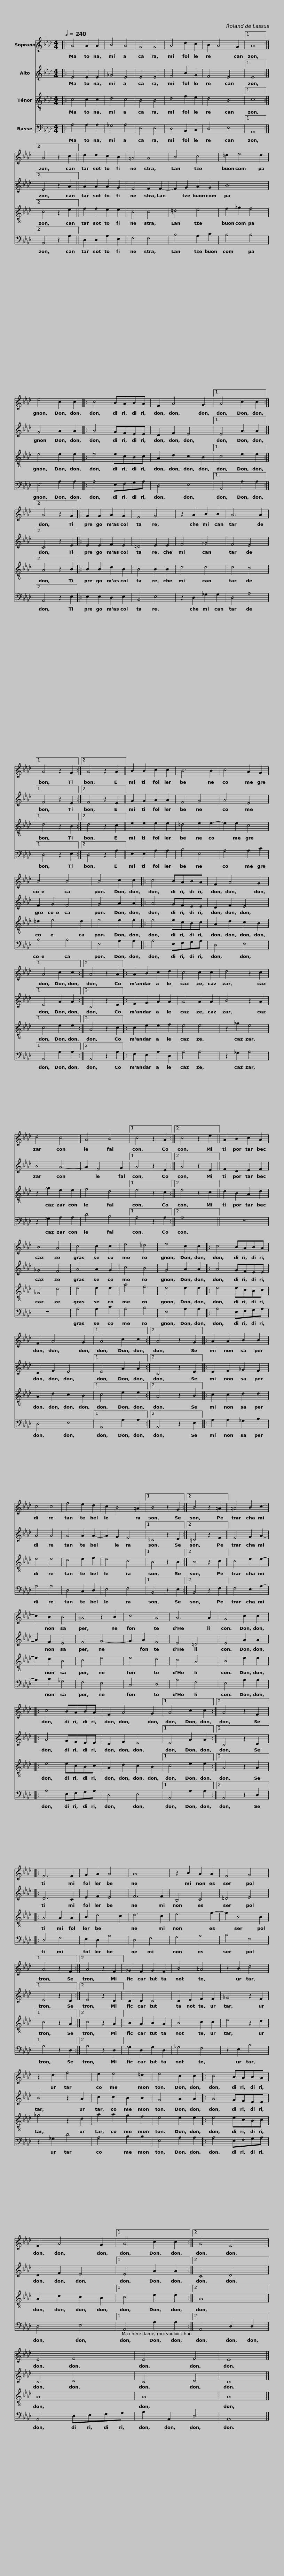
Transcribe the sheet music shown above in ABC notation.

X:1
%%score 1 2 3 4
L:1/8
Q:1/4=240
M:4/4
I:linebreak $
K:Ab
V:1 treble
V:2 treble
V:3 treble-8
V:4 bass
V:1
|: A4 A2 A2 | B4 A4 | G4 G4 | A4 d2 c2 | B2 A4 G2 |1 %5
 A8 :|2 A4 z2 c2 || d2 d2 c2 B2 | =A4 A4 | B4 c4 |$ %10
 =d2 e4 d2 | e4 c2 c2 |: c4 BABA | F2 A4 G2 |1 A4 c2 c2 :|2 %15
 A4 z2 G2 |: G2 G2 A2 G2 |$ F4 G4 | z2 A2 B2 B2 | A6 A2 |1 %20
 A4 z2 G2 :|2 A4 z2 A2 || B2 B2 c2 c2 | B6 B2 | c4 A2 G2 | %25
 B4 B4 |$ B4 c2 c2 |: c4 BABA | F2 A4 G2 |1 A4 c2 c2 :|2 %30
 A4 z2 A2 |: A2 B2 c2 d2 | c4 c2 c2 | d4 z2 c2 |$ d4 c4 | %35
 A4 B4 |1 c4 z2 A2 :|2 c4 z2 e2 || A2 B2 c2 A2 | B4 A4 | %40
 c4 c2 c2 | e4 =d4 | e4 c2 c2 |:$ c4 BABA | F2 A4 G2 |1 %45
 A4 c2 c2 :|2 A4 z2 G2 |: A2 A2 B2 B2 | c4 c4 | f4 e2 d2 | %50
 c2 B4 =A2 |1 B4 z2 G2 :|2$ B4 z2 =A2 || =A4 B2 c2- | c2 B2 B4 | %55
 =A4 z2 B2 | c4 A4 | A6 A2 | G4 c2 c2 |: c4 BABA | %60
 F2 A4 G2 |1$ A4 c2 c2 :|2 A4 z2 F2 |: F6 F2 | G2 A2 A4 | %65
 A8 | z2 B2 A2 A2 | F4 G4 |1 A4 z2 F2 :|2 A4 z2 F2 || %70
 _G2 F2 G2 F2 |$ B4 =A4 | z2 B2 d4 | z2 d2 f4 | e2 e4 =d2 | %75
 e4 c2 c2 |: c4 BABA | F2 A4 G2 |1$ A4 c2 c2 :|2 A4 F4 || %80
 E4 F4 | E4 F4 | E8 |] %83
V:2
|: E4 E2 E2 | _G4 E4 | E4 E4 | F4 B2 G2 | F4 E4 |1 %5
 E8 :|2 E4 z2 A2 || A2 A2 A2 G2 | F4 F2 F2- | F2 G2 A2 G2 |$ %10
 B8 | G4 A2 A2 |: A4 GFEE | D2 F2 E4 |1 E4 A2 A2 :|2 %15
 C4 z2 E2 |: E2 E2 F2 E2 |$ =D4 E2 E2 | F4 _G4 | F4 E4 |1 %20
 F4 z2 E2 :|2 F4 z2 E2 || G2 G2 A2 A2 | F4 G4 | A4 E4 | %25
 F2 G2 F4 |$ G4 A2 A2 |: A4 GFEE | D2 F2 E4 |1 E4 A2 A2 :|2 %30
 C4 z2 E2 |: F2 G2 A2 A2 | A4 A2 A2 | B4 z2 A2 |$ B4 A4- | %35
 A2 F4 G2 |1 A4 z2 E2 :|2 A4 z2 E2 || F2 D2 E2 F2 | _G4 F4 | %40
 A4 A2 G2 | c4 B4 | G4 A2 A2 |:$ A4 GFEE | D2 F2 E4 |1 %45
 E4 A2 A2 :|2 C4 z2 E2 |: E2 F2 _G2 F2 | A4 A4 | A4 A2 A2- | %50
 A2 G2 F4 |1 =D4 z2 E2 :|2$ =D4 z2 F2 || F4 G2 A2- | A2 F2 E4 | %55
 F4 G4- | G2 A2 F4 | E4 =D4 | E4 A2 A2 |: A4 GFEE | %60
 D2 F2 E4 |1$ E4 A2 A2 :|2 C4 z2 D2 |: D6 C2 | E2 F2 E4 | %65
 F6 F2 | B,4 C4 | =D4 E4 |1 E4 z2 D2 :|2 E4 z2 D2 || %70
 D2 D2 D4 |$ D2 E2 F2 F2 | _G4 z2 F2 | B4 z2 A2 | c2 c2 B2 B2 | %75
 G4 A2 A2 |: A4 GFEE | D2 F2 E4 |1$ E4 A2 A2 :|2 C4 D4 || %80
 C4 D4 | C4 D4 | C8 |] %83
V:3
|: c4 c2 c2 | d4 c4 | B4 B4 | d4 f2 e2 | d4 B4 |1 %5
 c8 :|2 c4 z2 e2 || f2 f2 e2 e2 | c4 c4 | =d4 e4 |$ %10
 f2 _g2 f4 | e4 e2 e2 |: e4 ecBc | A2 d2 c2 B2 |1 c4 e2 e2 :|2 %15
 A4 z2 B2 |: B2 B2 d2 B2 |$ B4 B2 B2 | d4 d4 | d4 c4 |1 %20
 d4 z2 B2 :|2 d4 z2 c2 || e2 e2 e2 e2 | =d4 e2 e2- | e2 e2 c4 | %25
 =d2 e4 d2 |$ e4 e2 e2 |: e4 ecBc | A2 d2 c2 B2 |1 c4 e2 e2 :|2 %30
 A4 z2 c2 |: c2 e2 e2 f2 | e4 e4 | z2 _g2 e4 |$ z2 _g2 e2 e2 | %35
 f4 d4 |1 e4 z2 c2 :|2 e4 z2 c2 || d2 B2 A2 d2 | _G4 d4 | %40
 e4 e2 e2 | a4 f4 | e4 e2 e2 |:$ e4 ecBc | A2 d2 c2 B2 |1 %45
 c4 e2 e2 :|2 A4 z2 B2 |: c2 c2 d2 d2 | e4 e4 | d4 e2 f2 | %50
 e4 c4 |1 B4 z2 B2 :|2$ B4 z2 c2 || c4 e2 e2- | e2 d2 B4 | %55
 c4 e4 | e4 d4 | c4 A4 | B4 e2 e2 |: e4 ecBc | %60
 A2 d2 c2 B2 |1$ c4 e2 e2 :|2 A4 z2 A2 |: A4 A2 A2 | B2 d4 c2 | %65
 d6 c2 | e6 f2- | f2 B4 B2 |1 c4 z2 A2 :|2 c4 z2 A2 || %70
 B2 A2 B2 A2 |$ B4 c2 c2 | e4 z2 d2 | _g4 z2 d2 | a2 a2 g2 f2 | %75
 e4 e2 e2 |: e4 ecBc | A2 d2 c2 B2 |1$ c4 e2 e2 :|2 A8 || %80
 A8 | A8 | A8 |] %83
V:4
|: A,4 A,2 A,2 | _G,4 A,4 | E,4 E,4 | D,4 B,,2 C,2 | D,4 E,4 |1 %5
 A,,8 :|2 A,,4 z2 A,2 || D,2 D,2 A,2 E,2 | F,4 F,4 | B,4 A,2 C2 |$ %10
 B,4 B,4 | E,4 A,2 A,2 |: A,4 E,F,G,A, | D,4 E,4 |1 A,,4 A,2 A,2 :|2 %15
 A,,4 z2 E,2 |: E,2 E,2 D,2 E,2 |$ B,,4 E,4 | z2 D,2 _G,2 G,2 | D,4 A,4 |1 %20
 D,4 z2 E,2 :|2 D,4 z2 A,2 || E,2 E,2 A,2 A,2 | B,4 E,4 | A,4 A,2 C2 | %25
 B,4 B,4 |$ E,4 A,2 A,2 |: A,4 E,F,G,A, | D,4 E,4 |1 A,,4 A,2 A,2 :|2 %30
 A,,4 z2 A,2 |: F,2 E,2 A,2 D,2 | A,4 A,4 | z2 _G,2 A,4 |$ z2 _G,2 A,2 A,2 | %35
 D4 B,4 |1 A,4 z2 A,2 :|2 A,8 || z8 | z8 | %40
 A,4 A,2 C2 | A,4 B,4 | E,4 A,2 A,2 |:$ A,4 E,F,G,A, | D,4 E,4 |1 %45
 A,,4 A,2 A,2 :|2 A,,4 z2 E,2 |: A,2 A,2 _G,2 B,2 | A,4 A,4 | D,4 C,2 D,2 | %50
 E,4 F,4 |1 B,,4 z2 E,2 :|2$ B,,4 z2 F,2 || F,4 E,2 A,2- | A,2 B,2 _G,4 | %55
 F,4 E,4 | C,4 D,4 | A,4 F,4 | E,4 A,2 A,2 |: A,4 E,F,G,A, | %60
 D,4 E,4 |1$ A,,4 A,2 A,2 :|2 A,,4 z2 D,2 |: D,4 F,4 | E,2 D,2 A,4 | %65
 D,4 F,4 | G,4 A,4 | B,4 E,4 |1 A,4 z2 D,2 :|2 A,4 z2 D,2 || %70
 _G,2 D,2 G,2 D,2 |$ _G,4 F,4 | z2 E,2 B,4 | z2 _G,2 D4 | A,4 B,2 B,2 | %75
 E,4 A,2 A,2 |: A,4 E,F,G,A, | D,4 E,4 |1$ A,,4 A,2 A,2 :|2 A,,4 D,2 D,2 || %80
 A,,4 D,E,F,G, | A,2 A,,2 D,4 | A,,8 |] %83
